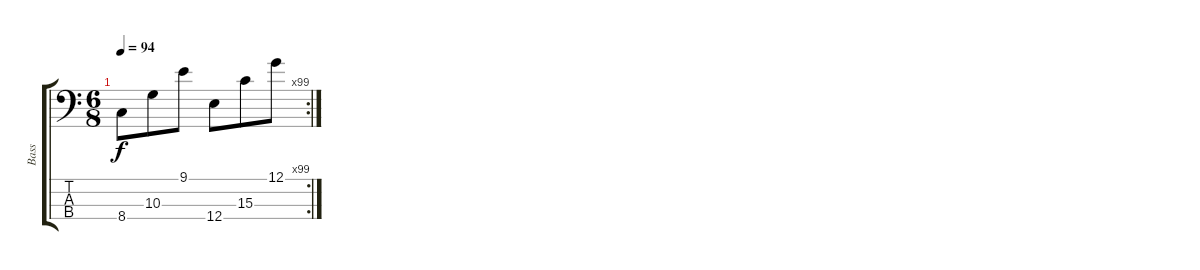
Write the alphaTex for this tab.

\track ("Bass" "Bass") {instrument electricbassfinger}
\staff {score tabs}
\tuning (G2 D2 A1 E1) {hide}
\rc 99
\ts (6 8)
\tempo 94
\clef f4
\ks c
8.4.8{dy f} 10.3.8 9.1.8 12.4.8 15.3.8 12.1.8
